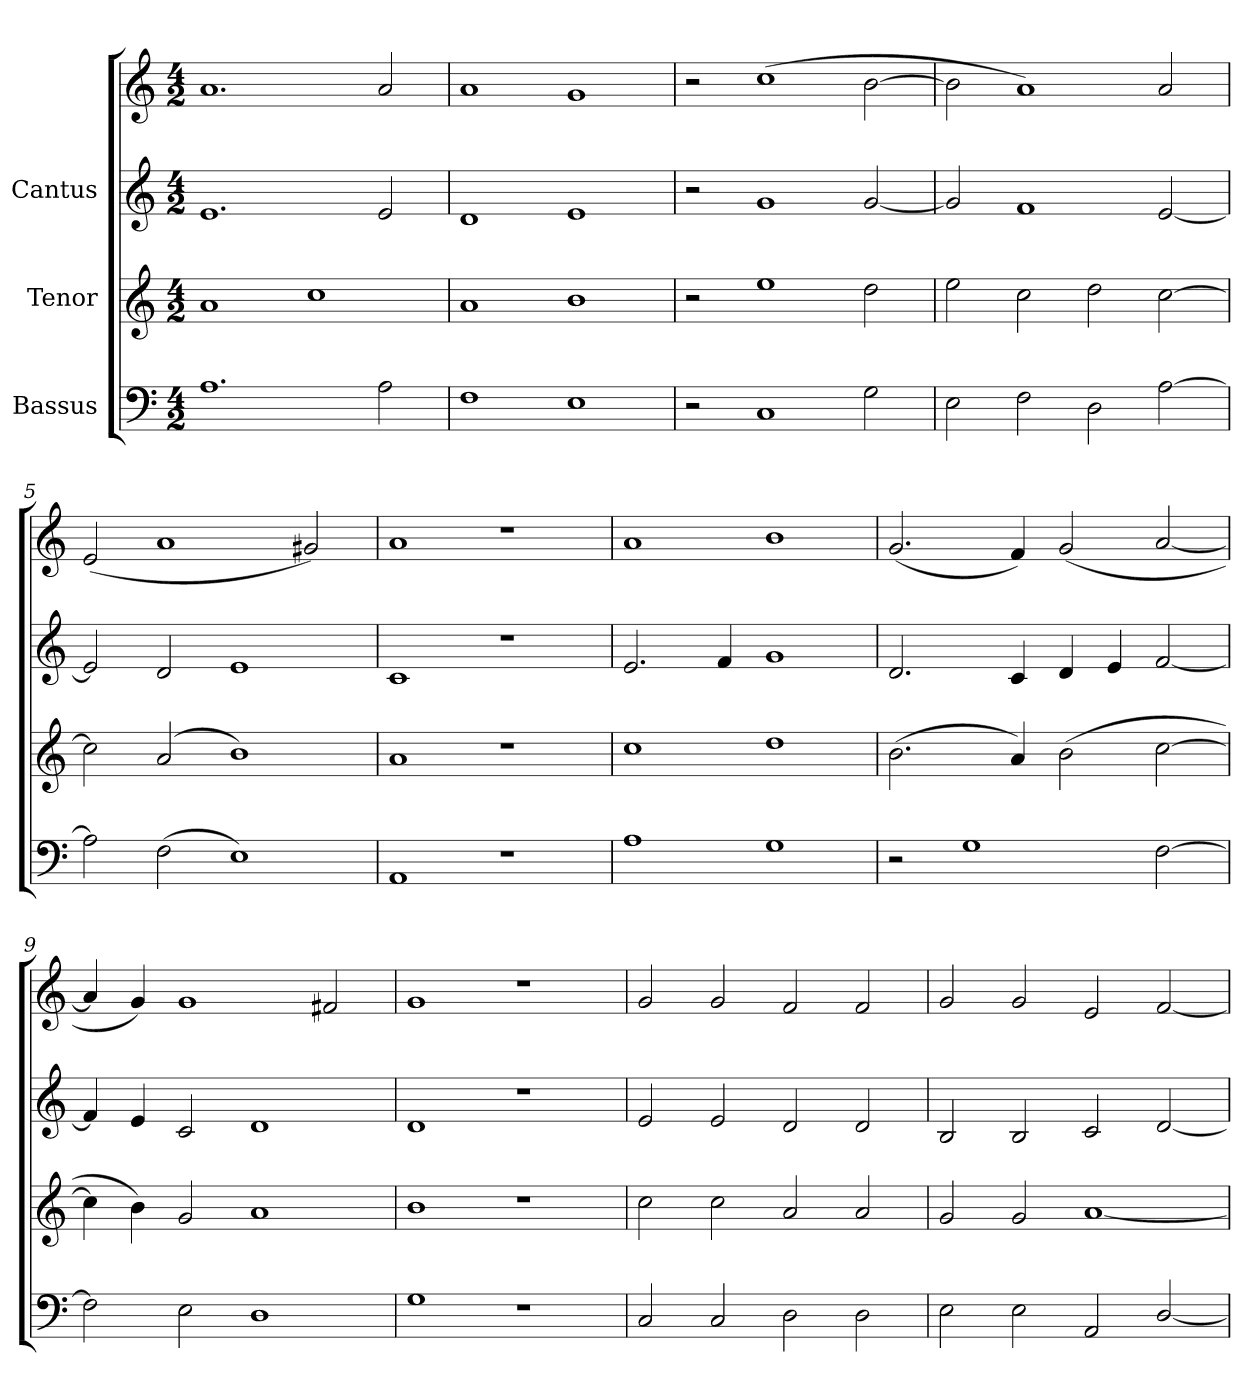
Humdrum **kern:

**kern	**kern	**kern	**kern
*part3	*part2	*part1	*part1
*staff4	*staff3	*staff2	*staff1
*I"Bassus	*I"Tenor	*I"Cantus	*
!!LO:PB:g=z
*stria5	*stria5	*stria5	*stria5
*clefF4	*clefG2	*clefG2	*clefG2
*M4/2	*M4/2	*M4/2	*M4/2
*MM264	*MM264	*MM264	*MM264
=1	=1	=1	=1
1.A	1a	1.e	1.a
.	1cc	.	.
2A\	.	2e/	2a/
=2	=2	=2	=2
1F	1a	1d	1a
1E	1b	1e	1g
=3	=3	=3	=3
2r	2r	2r	2r
1C	1ee	1g	(>1cc
2G\	2dd\	[<2g/	[>2b\
=4	=4	=4	=4
2E\	2ee\	2g/]	2b\]
2F\	2cc\	1f	1a)
2D\	2dd\	.	.
[>2A\	[>2cc\	[<2e/	2a/
=5	=5	=5	=5
2A\]	2cc\]	2e/]	(<2e/
(>2F\	(<2a/	2d/	1a
1E)	1b)	1e	.
.	.	.	2g#X/)
!!LO:LB:g=z
=6	=6	=6	=6
1AA	1a	1c	1a
1r	1r	1r	1r
=7	=7	=7	=7
1A	1cc	2.e/	1a
.	.	4f/	.
1G	1dd	1g	1b
=8	=8	=8	=8
2r	(>2.b\	2.d/	(<2.g/
1G	.	.	.
.	4a/)	4c/	4f/)
.	(>2b\	4d/	(<2g/
.	.	4e/	.
[>2F\	[>2cc\	[<2f/	[<2a/
!!LO:LB:g=z
=9	=9	=9	=9
2F\]	4cc\]	4f/]	4a/]
.	4b\)	4e/	4g/)
2E\	2g/	2c/	1g
1D	1a	1d	.
.	.	.	2f#X/
=10	=10	=10	=10
1G	1b	1d	1g
1r	1r	1r	1r
=11	=11	=11	=11
2C/	2cc\	2e/	2g/
2C/	2cc\	2e/	2g/
2D\	2a/	2d/	2f/
2D\	2a/	2d/	2f/
=12	=12	=12	=12
2E\	2g/	2B/	2g/
2E\	2g/	2B/	2g/
2AA/	[<1a	2c/	2e/
[<2D/	.	[<2d/	[<2f/
=	=	=	=
*-	*-	*-	*-
